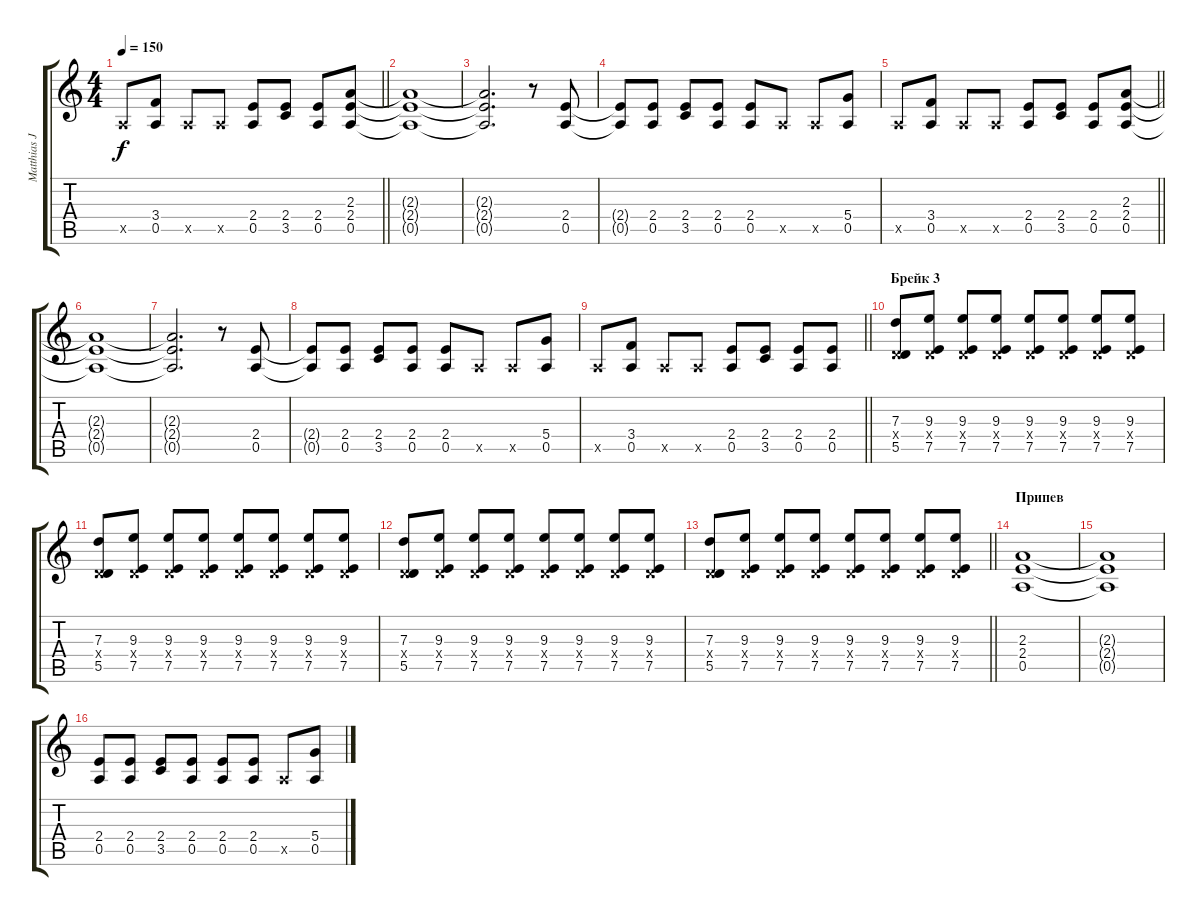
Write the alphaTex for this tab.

\track ("Matthias Jabs" "Matthias J") {instrument overdrivenguitar}
\staff {score tabs}
\tuning (E4 B3 G3 D3 A2 E2) {hide}
\ts (4 4)
\tempo 150
\clef g2
\barLineRight lightlight
\ks c
0.5{x}.8{dy f} (3.4 0.5).8 0.5{x}.8 0.5{x}.8 (2.4 0.5).8 (2.4 3.5).8 (2.4 0.5).8 (2.3 2.4 0.5).8 |
(2.3{t} 2.4{t} 0.5{t}).1 |
(2.3{t} 2.4{t} 0.5{t}).2{d} r.8 (2.4 0.5).8 |
(2.4{t} 0.5{t}).8 (2.4 0.5).8 (2.4 3.5).8 (2.4 0.5).8 (2.4 0.5).8 0.5{x}.8 0.5{x}.8 (5.4 0.5).8 |
\barLineRight lightlight
0.5{x}.8 (3.4 0.5).8 0.5{x}.8 0.5{x}.8 (2.4 0.5).8 (2.4 3.5).8 (2.4 0.5).8 (2.3 2.4 0.5).8 |
(2.3{t} 2.4{t} 0.5{t}).1 |
(2.3{t} 2.4{t} 0.5{t}).2{d} r.8 (2.4 0.5).8 |
(2.4{t} 0.5{t}).8 (2.4 0.5).8 (2.4 3.5).8 (2.4 0.5).8 (2.4 0.5).8 0.5{x}.8 0.5{x}.8 (5.4 0.5).8 |
\barLineRight lightlight
0.5{x}.8 (3.4 0.5).8 0.5{x}.8 0.5{x}.8 (2.4 0.5).8 (2.4 3.5).8 (2.4 0.5).8 (2.4 0.5).8 |
\section ("" "Брейк 3")
(7.3 0.4{x} 5.5).8 (9.3 0.4{x} 7.5).8 (9.3 0.4{x} 7.5).8 (9.3 0.4{x} 7.5).8 (9.3 0.4{x} 7.5).8 (9.3 0.4{x} 7.5).8 (9.3 0.4{x} 7.5).8 (9.3 0.4{x} 7.5).8 |
(7.3 0.4{x} 5.5).8 (9.3 0.4{x} 7.5).8 (9.3 0.4{x} 7.5).8 (9.3 0.4{x} 7.5).8 (9.3 0.4{x} 7.5).8 (9.3 0.4{x} 7.5).8 (9.3 0.4{x} 7.5).8 (9.3 0.4{x} 7.5).8 |
(7.3 0.4{x} 5.5).8 (9.3 0.4{x} 7.5).8 (9.3 0.4{x} 7.5).8 (9.3 0.4{x} 7.5).8 (9.3 0.4{x} 7.5).8 (9.3 0.4{x} 7.5).8 (9.3 0.4{x} 7.5).8 (9.3 0.4{x} 7.5).8 |
\barLineRight lightlight
(7.3 0.4{x} 5.5).8 (9.3 0.4{x} 7.5).8 (9.3 0.4{x} 7.5).8 (9.3 0.4{x} 7.5).8 (9.3 0.4{x} 7.5).8 (9.3 0.4{x} 7.5).8 (9.3 0.4{x} 7.5).8 (9.3 0.4{x} 7.5).8 |
\section ("" "Припев")
(2.3 2.4 0.5).1 |
(2.3{t} 2.4{t} 0.5{t}).1 |
(2.4 0.5).8 (2.4 0.5).8 (2.4 3.5).8 (2.4 0.5).8 (2.4 0.5).8 (2.4 0.5).8 0.5{x}.8 (5.4 0.5).8
